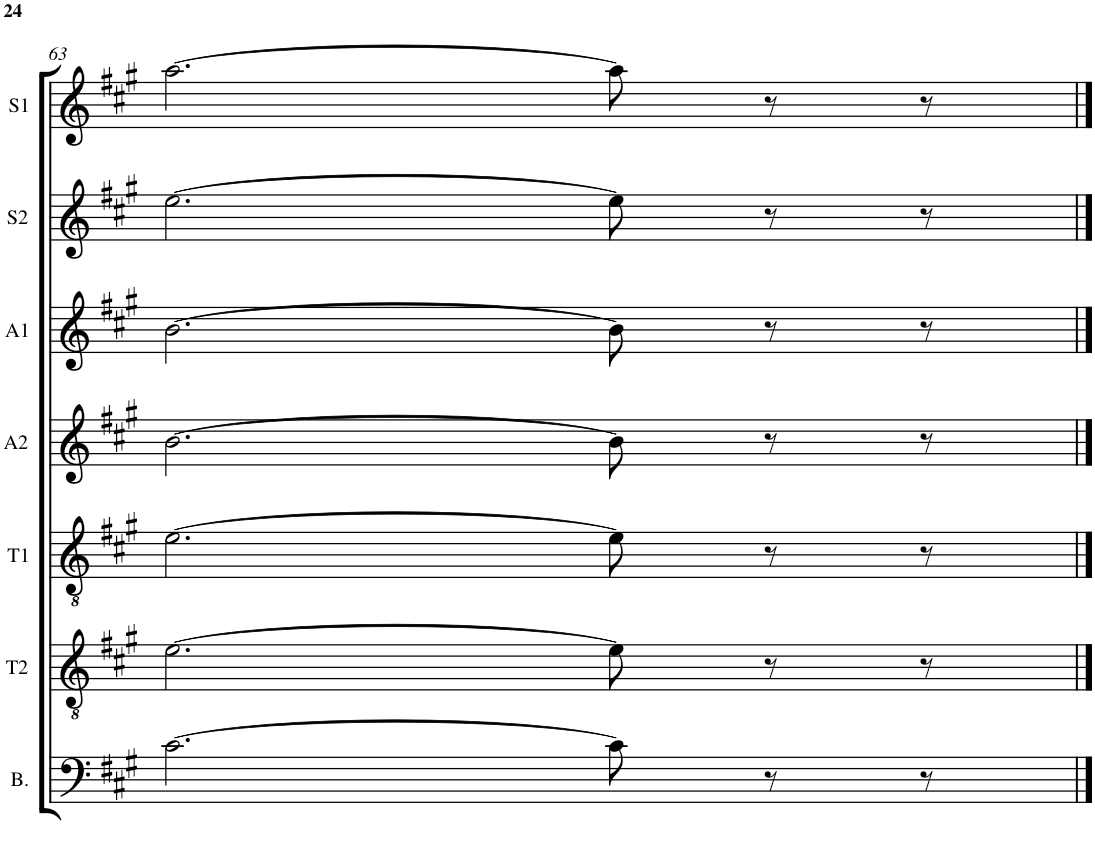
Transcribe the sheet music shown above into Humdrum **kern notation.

**kern	**kern	**kern	**kern	**kern	**kern	**kern
*part7	*part6	*part5	*part4	*part3	*part2	*part1
*staff7	*staff6	*staff5	*staff4	*staff3	*staff2	*staff1
*I"Bass	*I"Ten. 2	*I"Ten. 1	*I"Alto 2	*I"Alto 1	*I"Sop. 2	*I"Sop. 1
*I'B.	*I'T2	*I'T1	*I'A2	*I'A1	*I'S2	*I'S1
!!LO:PB:g=z
*clefF4	*clefGv2	*clefGv2	*clefG2	*clefG2	*clefG2	*clefG2
*k[f#c#g#]	*k[f#c#g#]	*k[f#c#g#]	*k[f#c#g#]	*k[f#c#g#]	*k[f#c#g#]	*k[f#c#g#]
*A:	*A:	*A:	*A:	*A:	*A:	*A:
*M9/8	*M9/8	*M9/8	*M9/8	*M9/8	*M9/8	*M9/8
=63	=63	=63	=63	=63	=63	=63
[2.c#\	[2.e\	[2.e\	[2.b\	[2.b\	[2.ee\	[2.aa\
8c#\]	8e\]	8e\]	8b\]	8b\]	8ee\]	8aa\]
8r	8r	8r	8r	8r	8r	8r
8r	8r	8r	8r	8r	8r	8r
==	==	==	==	==	==	==
*-	*-	*-	*-	*-	*-	*-
